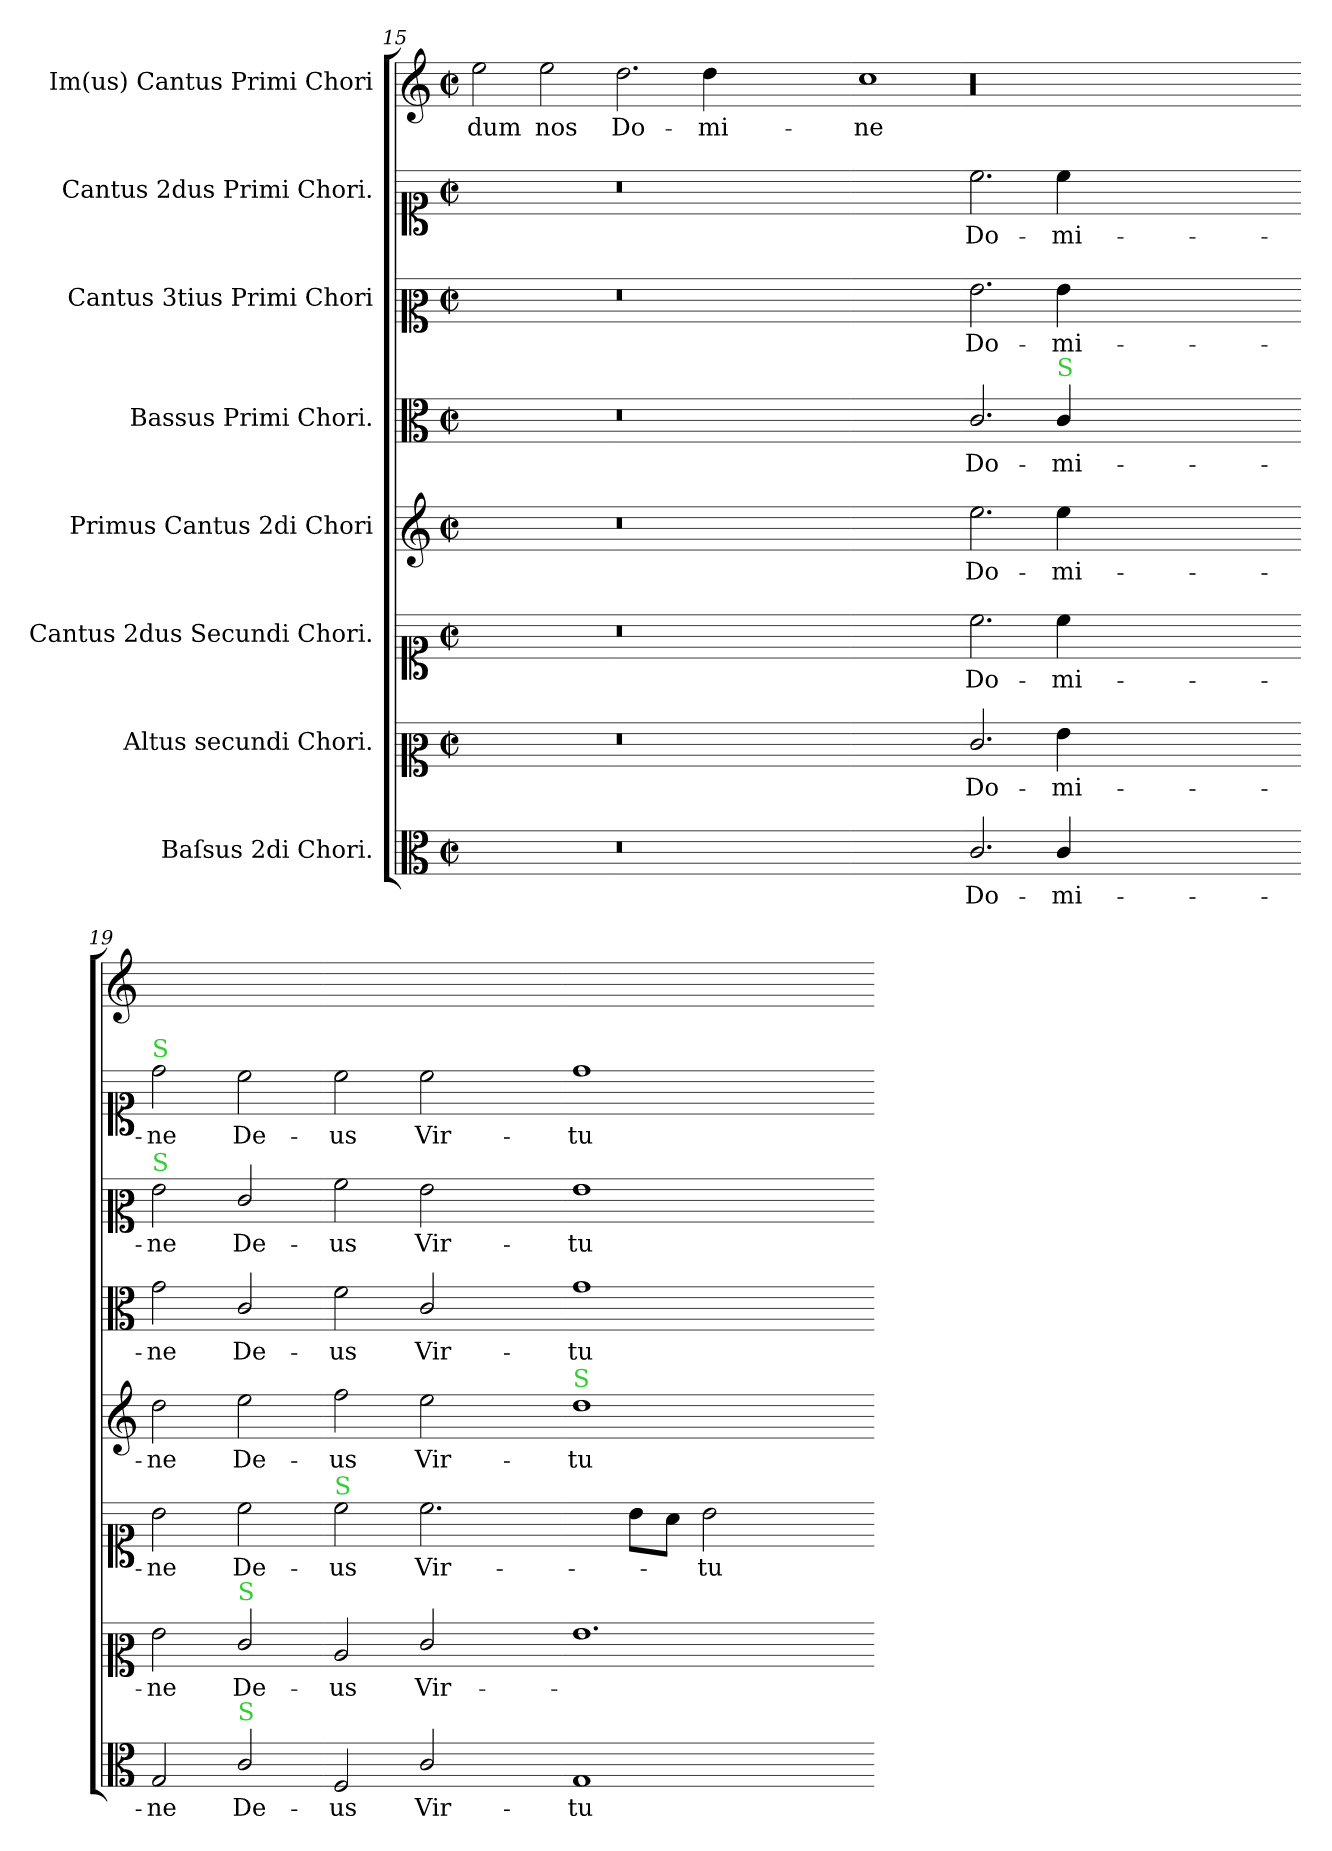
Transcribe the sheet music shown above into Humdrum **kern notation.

**kern	**text	**kern	**text	**kern	**text	**kern	**text	**kern	**text	**kern	**text	**kern	**text	**kern	**text
*part8	*part8	*part7	*part7	*part6	*part6	*part5	*part5	*part4	*part4	*part3	*part3	*part2	*part2	*part1	*part1
*staff8	*staff8	*staff7	*staff7	*staff6	*staff6	*staff5	*staff5	*staff4	*staff4	*staff3	*staff3	*staff2	*staff2	*staff1	*staff1
*I"Baſsus 2di Chori.	*	*I"Altus secundi Chori.	*	*I"Cantus 2dus Secundi Chori.	*	*I"Primus Cantus 2di Chori	*	*I"Bassus Primi Chori.	*	*I"Cantus 3tius Primi Chori	*	*I"Cantus 2dus Primi Chori.	*	*I"Im(us) Cantus Primi Chori	*
*clefC3	*	*clefC2	*	*clefC1	*	*clefG2	*	*clefC3	*	*clefC2	*	*clefC1	*	*clefG2	*
*k[]	*	*k[]	*	*k[]	*	*k[]	*	*k[]	*	*k[]	*	*k[]	*	*k[]	*
*M2/2	*	*M2/2	*	*M2/2	*	*M2/2	*	*M2/2	*	*M2/2	*	*M2/2	*	*M2/2	*
*met(c|)	*	*met(c|)	*	*met(c|)	*	*met(c|)	*	*met(c|)	*	*met(c|)	*	*met(c|)	*	*met(c|)	*
=15	=15	=15	=15	=15	=15	=15	=15	=15	=15	=15	=15	=15	=15	=15	=15
1ryy	.	1ryy	.	1ryy	.	1ryy	.	1ryy	.	1ryy	.	1ryy	.	2ee\	-dum
.	.	.	.	.	.	.	.	.	.	.	.	.	.	2ee\	nos
=16-	=16-	=16-	=16-	=16-	=16-	=16-	=16-	=16-	=16-	=16-	=16-	=16-	=16-	=16-	=16-
0r	.	0r	.	0r	.	0r	.	0r	.	0r	.	0r	.	2.dd\	Do-
.	.	.	.	.	.	.	.	.	.	.	.	.	.	4dd\	-mi-
.	.	.	.	.	.	.	.	.	.	.	.	.	.	1ryy	.
=17-	=17-	=17-	=17-	=17-	=17-	=17-	=17-	=17-	=17-	=17-	=17-	=17-	=17-	=17-	=17-
1ryy	.	1ryy	.	1ryy	.	1ryy	.	1ryy	.	1ryy	.	1ryy	.	1cc	-ne
=18-	=18-	=18-	=18-	=18-	=18-	=18-	=18-	=18-	=18-	=18-	=18-	=18-	=18-	=18-	=18-
2.c/	Do-	2.e/	Do-	2.cc\	Do-	2.ee\	Do-	2.c/	Do-	2.g\	Do-	2.cc\	Do-	00r	.
!	!	!	!	!	!	!	!	!LO:TX:a:color=limegreen:t=S	!	!	!	!	!	!	!
4c/	-mi-	4g\	-mi-	4cc\	-mi-	4ee\	-mi-	4c/	-mi-	4g\	-mi-	4cc\	-mi-	.	.
0.ryy	.	0.ryy	.	0.ryy	.	0.ryy	.	0.ryy	.	0.ryy	.	0.ryy	.	.	.
=19-	=19-	=19-	=19-	=19-	=19-	=19-	=19-	=19-	=19-	=19-	=19-	=19-	=19-	=19-	=19-
!	!	!	!	!	!	!	!	!	!	!	!	!LO:TX:a:color=limegreen:t=S	!	!	!
!	!	!	!	!	!	!	!	!	!	!LO:TX:a:color=limegreen:t=S	!	!	!	!	!
2G/	-ne	2g\	-ne	2b\	-ne	2dd\	-ne	2g\	-ne	2g\	-ne	2dd\	-ne	1ryy	.
!	!	!LO:TX:a:color=limegreen:t=S	!	!	!	!	!	!	!	!	!	!	!	!	!
!LO:TX:a:color=limegreen:t=S	!	!	!	!	!	!	!	!	!	!	!	!	!	!	!
2c/	De-	2e/	De-	2cc\	De-	2ee\	De-	2c/	De-	2e/	De-	2cc\	De-	.	.
=20-	=20-	=20-	=20-	=20-	=20-	=20-	=20-	=20-	=20-	=20-	=20-	=20-	=20-	=20-	=20-
!	!	!	!	!LO:TX:a:color=limegreen:t=S	!	!	!	!	!	!	!	!	!	!	!
2F/	-us	2c/	-us	2cc\	-us	2ff\	-us	2f\	-us	2a\	-us	2cc\	-us	1ryy	.
2c/	Vir-	2e/	Vir-	2.cc\	Vir-	2ee\	Vir-	2c/	Vir-	2g\	Vir-	2cc\	Vir-	.	.
4ryy	.	4ryy	.	.	.	4ryy	.	4ryy	.	4ryy	.	4ryy	.	4ryy	.
=21-	=21-	=21-	=21-	=21-	=21-	=21-	=21-	=21-	=21-	=21-	=21-	=21-	=21-	=21-	=21-
!	!	!	!	!	!	!LO:TX:a:color=limegreen:t=S	!	!	!	!	!	!	!	!	!
1G	-tu-	1.g	.	4ryy	.	1dd	-tu-	1g	-tu-	1g	-tu-	1dd	-tu-	1.ryy	.
.	.	.	.	8b\L	.	.	.	.	.	.	.	.	.	.	.
.	.	.	.	8a\J	.	.	.	.	.	.	.	.	.	.	.
.	.	.	.	2b\	-tu-	.	.	.	.	.	.	.	.	.	.
2ryy	.	.	.	2ryy	.	2ryy	.	2ryy	.	2ryy	.	2ryy	.	.	.
=-	=-	=-	=-	=-	=-	=-	=-	=-	=-	=-	=-	=-	=-	=-	=-
*-	*-	*-	*-	*-	*-	*-	*-	*-	*-	*-	*-	*-	*-	*-	*-
